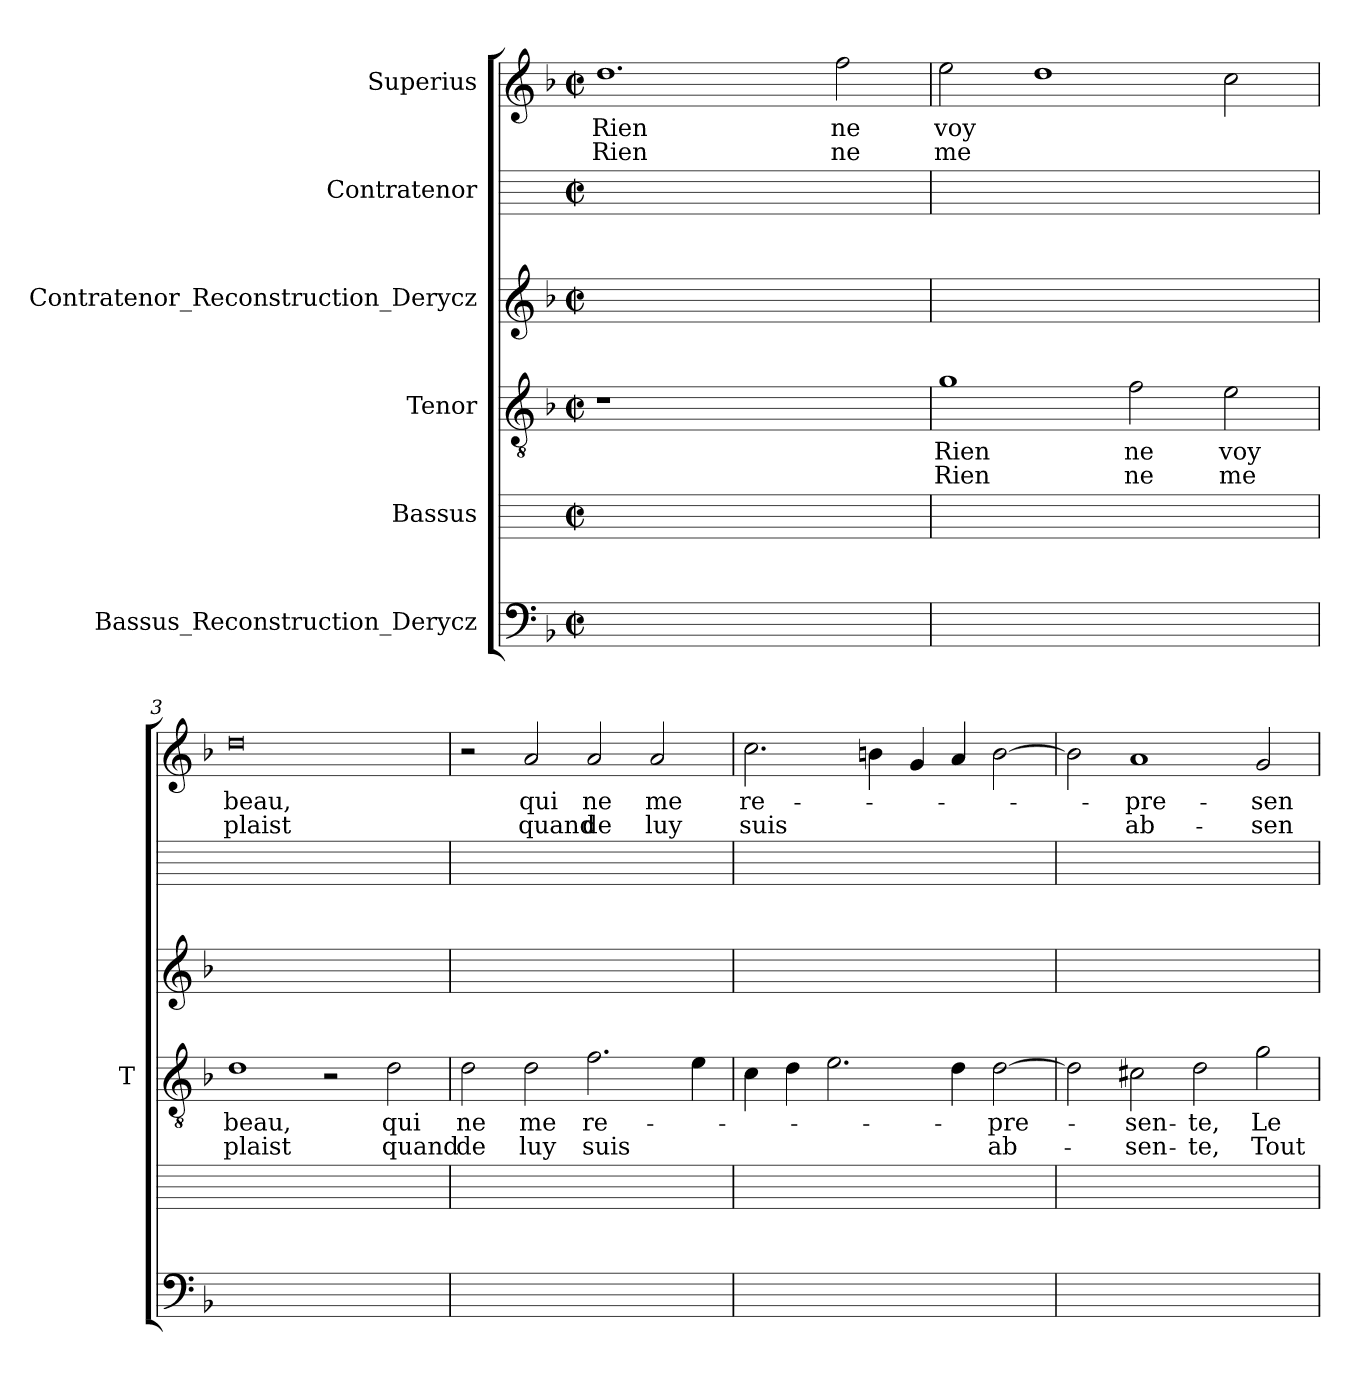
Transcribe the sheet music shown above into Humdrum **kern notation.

**kern	**kern	**kern	**text	**text	**kern	**kern	**kern	**text	**text
*part6	*part5	*part4	*part4	*part4	*part3	*part2	*part1	*part1	*part1
*staff6	*staff5	*staff4	*staff4	*staff4	*staff3	*staff2	*staff1	*staff1	*staff1
*I"Bassus_Reconstruction_Derycz	*I"Bassus	*I"Tenor	*	*	*I"Contratenor_Reconstruction_Derycz	*I"Contratenor	*I"Superius	*	*
*	*	*I'T	*	*	*	*	*	*	*
*clefF4	*	*clefGv2	*	*	*clefG2	*	*clefG2	*	*
*k[b-]	*	*k[b-]	*	*	*k[b-]	*	*k[b-]	*	*
*F:	*	*F:	*	*	*F:	*	*F:	*	*
*M2/2	*M2/2	*M2/2	*	*	*M2/2	*M2/2	*M2/2	*	*
*met(c|)	*met(c|)	*met(c|)	*	*	*met(c|)	*met(c|)	*met(c|)	*	*
=1	=1	=1	=1	=1	=1	=1	=1	=1	=1
0ryy	0ryy	1r	.	.	0ryy	0ryy	1.dd	-Rien	-Rien
.	.	1ryy	.	.	.	.	.	.	.
.	.	.	.	.	.	.	2ff	-ne	-ne
=2	=2	=2	=2	=2	=2	=2	=2	=2	=2
0ryy	0ryy	1g	-Rien	-Rien	0ryy	0ryy	2ee	-voy	-me
.	.	.	.	.	.	.	1dd	.	.
.	.	2f	-ne	-ne	.	.	.	.	.
.	.	2e	-voy	-me	.	.	2cc	.	.
!!LO:PB:g=z
=3	=3	=3	=3	=3	=3	=3	=3	=3	=3
0ryy	0ryy	1d	-beau,	-plaist	0ryy	0ryy	0dd	-beau,	-plaist
.	.	2r	.	.	.	.	.	.	.
.	.	2d	-qui	-quand	.	.	.	.	.
=4	=4	=4	=4	=4	=4	=4	=4	=4	=4
0ryy	0ryy	2d	-ne	-de	0ryy	0ryy	2r	.	.
.	.	2d	-me	-luy	.	.	2a	-qui	-quand
.	.	2.f	re-	-suis	.	.	2a	-ne	-de
.	.	.	.	.	.	.	2a	-me	-luy
.	.	4e	.	.	.	.	.	.	.
=5	=5	=5	=5	=5	=5	=5	=5	=5	=5
0ryy	0ryy	4c	.	.	0ryy	0ryy	2.cc	re-	-suis
.	.	4d	.	.	.	.	.	.	.
.	.	2.e	.	.	.	.	.	.	.
.	.	.	.	.	.	.	4b	.	.
.	.	.	.	.	.	.	4g	.	.
.	.	4d	.	.	.	.	4a	.	.
.	.	[2d	pre-	ab-	.	.	[2b	.	.
=6	=6	=6	=6	=6	=6	=6	=6	=6	=6
0ryy	0ryy	2d]	.	.	0ryy	0ryy	2b]	.	.
.	.	2c#X	sen-	sen-	.	.	1a	pre-	ab-
.	.	2d	-te,	-te,	.	.	.	.	.
.	.	2g	-Le	-Tout	.	.	2g	sen-	sen-
=	=	=	=	=	=	=	=	=	=
*-	*-	*-	*-	*-	*-	*-	*-	*-	*-
